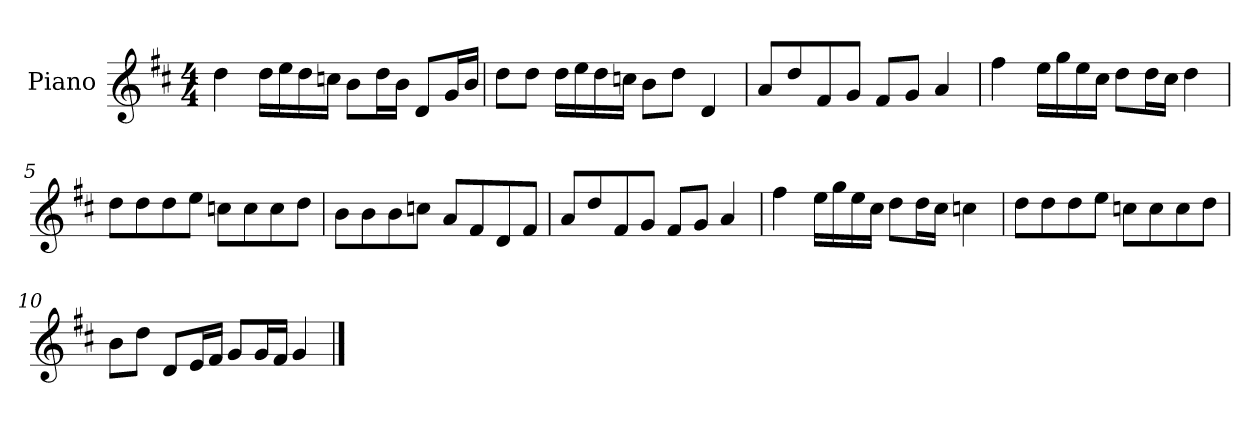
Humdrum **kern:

**kern
*part1
*staff1
*I"Piano
*I'P-no
*clefG2
*k[f#c#]
*M4/4
*MM90
=1
4dd\
16dd\LL
16ee\
16dd\
16ccn\JJ
8b\L
16dd\L
16b\JJ
8d/L
16g/L
16b/JJ
=2
8dd\L
8dd\J
16dd\LL
16ee\
16dd\
16ccn\JJ
8b\L
8dd\J
4d/
=3
8a/L
8dd/
8f#/
8g/J
8f#/L
8g/J
4a/
=4
4ff#\
16ee\LL
16gg\
16ee\
16cc#\JJ
8dd\L
16dd\L
16cc#\JJ
4dd\
!!LO:LB:g=z
=5
8dd\L
8dd\
8dd\
8ee\J
8ccn\L
8cc\
8cc\
8dd\J
=6
8b\L
8b\
8b\
8ccn\J
8a/L
8f#/
8d/
8f#/J
=7
8a/L
8dd/
8f#/
8g/J
8f#/L
8g/J
4a/
=8
4ff#\
16ee\LL
16gg\
16ee\
16cc#\JJ
8dd\L
16dd\L
16cc#\JJ
4ccn\
=9
8dd\L
8dd\
8dd\
8ee\J
8ccn\L
8cc\
8cc\
8dd\J
!!LO:LB:g=z
=10
8b\L
8dd\J
8d/L
16e/L
16f#/JJ
8g/L
16g/L
16f#/JJ
4g/
==
*-
